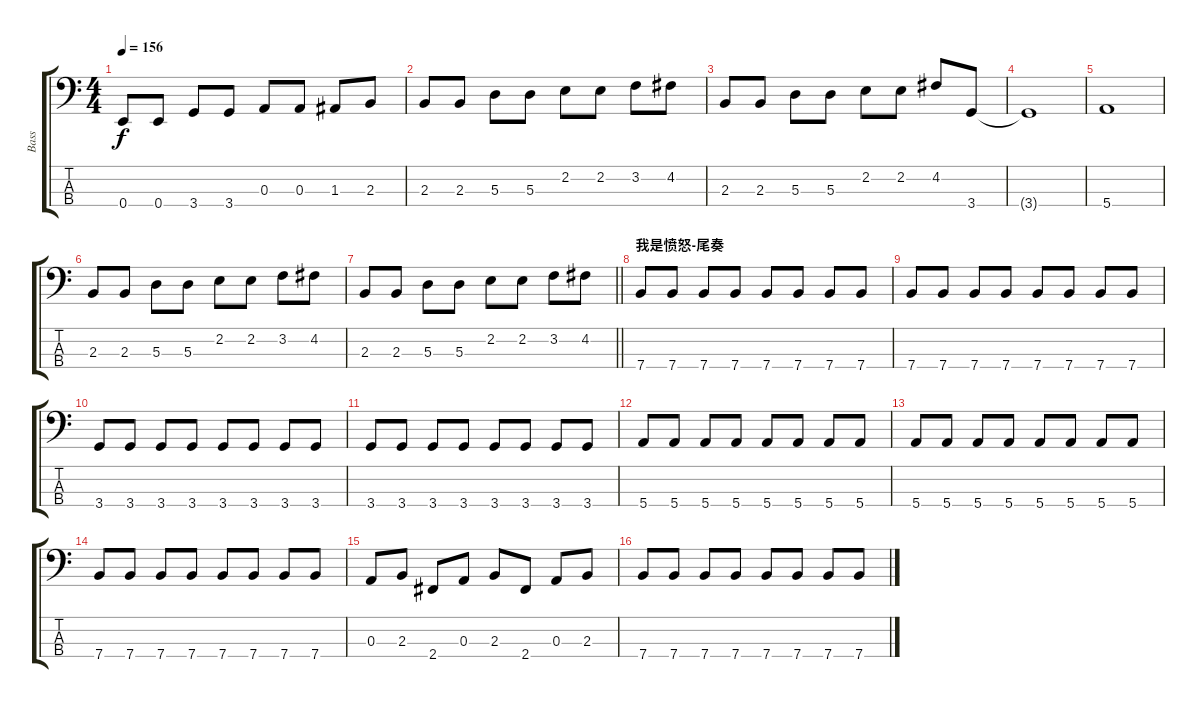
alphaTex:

\track ("Bass" "Bass") {instrument electricbassfinger}
\staff {score tabs}
\tuning (G2 D2 A1 E1) {hide}
\ts (4 4)
\tempo 156
\clef f4
\ks c
0.4.8{dy f} 0.4.8 3.4.8 3.4.8 0.3.8 0.3.8 1.3.8 2.3.8 |
2.3.8 2.3.8 5.3.8 5.3.8 2.2.8 2.2.8 3.2.8 4.2.8 |
2.3.8 2.3.8 5.3.8 5.3.8 2.2.8 2.2.8 4.2.8 3.4.8 |
3.4{t}.1 |
5.4.1 |
2.3.8 2.3.8 5.3.8 5.3.8 2.2.8 2.2.8 3.2.8 4.2.8 |
\barLineRight lightlight
2.3.8 2.3.8 5.3.8 5.3.8 2.2.8 2.2.8 3.2.8 4.2.8 |
\section ("" "我是愤怒-尾奏")
7.4.8 7.4.8 7.4.8 7.4.8 7.4.8 7.4.8 7.4.8 7.4.8 |
7.4.8 7.4.8 7.4.8 7.4.8 7.4.8 7.4.8 7.4.8 7.4.8 |
3.4.8 3.4.8 3.4.8 3.4.8 3.4.8 3.4.8 3.4.8 3.4.8 |
3.4.8 3.4.8 3.4.8 3.4.8 3.4.8 3.4.8 3.4.8 3.4.8 |
5.4.8 5.4.8 5.4.8 5.4.8 5.4.8 5.4.8 5.4.8 5.4.8 |
5.4.8 5.4.8 5.4.8 5.4.8 5.4.8 5.4.8 5.4.8 5.4.8 |
7.4.8 7.4.8 7.4.8 7.4.8 7.4.8 7.4.8 7.4.8 7.4.8 |
0.3.8 2.3.8 2.4.8 0.3.8 2.3.8 2.4.8 0.3.8 2.3.8 |
7.4.8 7.4.8 7.4.8 7.4.8 7.4.8 7.4.8 7.4.8 7.4.8
